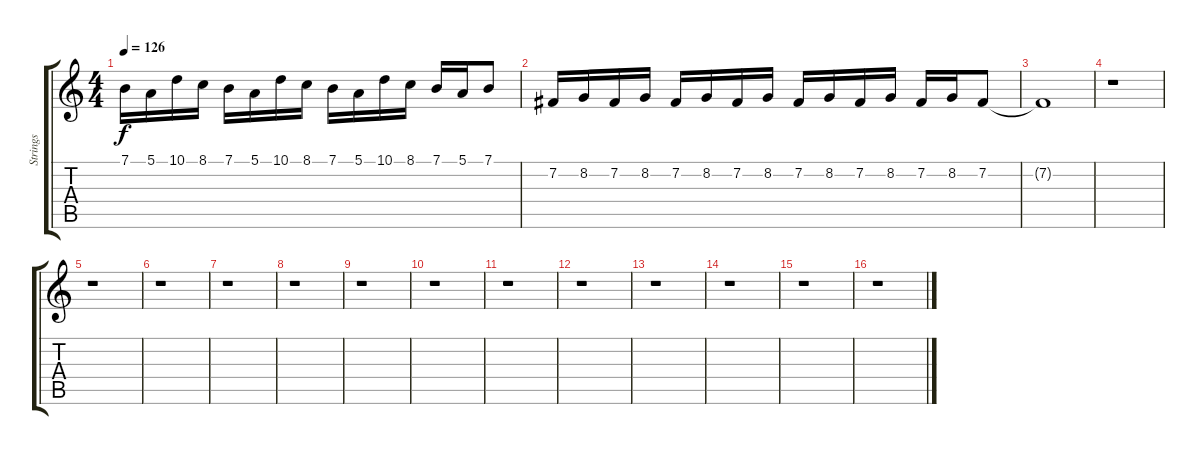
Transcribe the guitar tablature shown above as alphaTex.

\track ("Strings" "Strings") {instrument synthstrings1}
\staff {score tabs}
\tuning (E4 B3 G3 D3 A2 E2) {hide}
\ts (4 4)
\tempo 126
\clef g2
\ks c
7.1{t}.16{dy f} 5.1.16 10.1.16 8.1.16 7.1.16 5.1.16 10.1.16 8.1.16 7.1.16 5.1.16 10.1.16 8.1.16 7.1.16 5.1.16 7.1.8 |
7.2.16 8.2.16 7.2.16 8.2.16 7.2.16 8.2.16 7.2.16 8.2.16 7.2.16 8.2.16 7.2.16 8.2.16 7.2.16 8.2.16 7.2.8 |
7.2{t}.1 |
r.1 |
r.1 |
r.1 |
r.1 |
r.1 |
r.1 |
r.1 |
r.1 |
r.1 |
r.1 |
r.1 |
r.1 |
r.1
